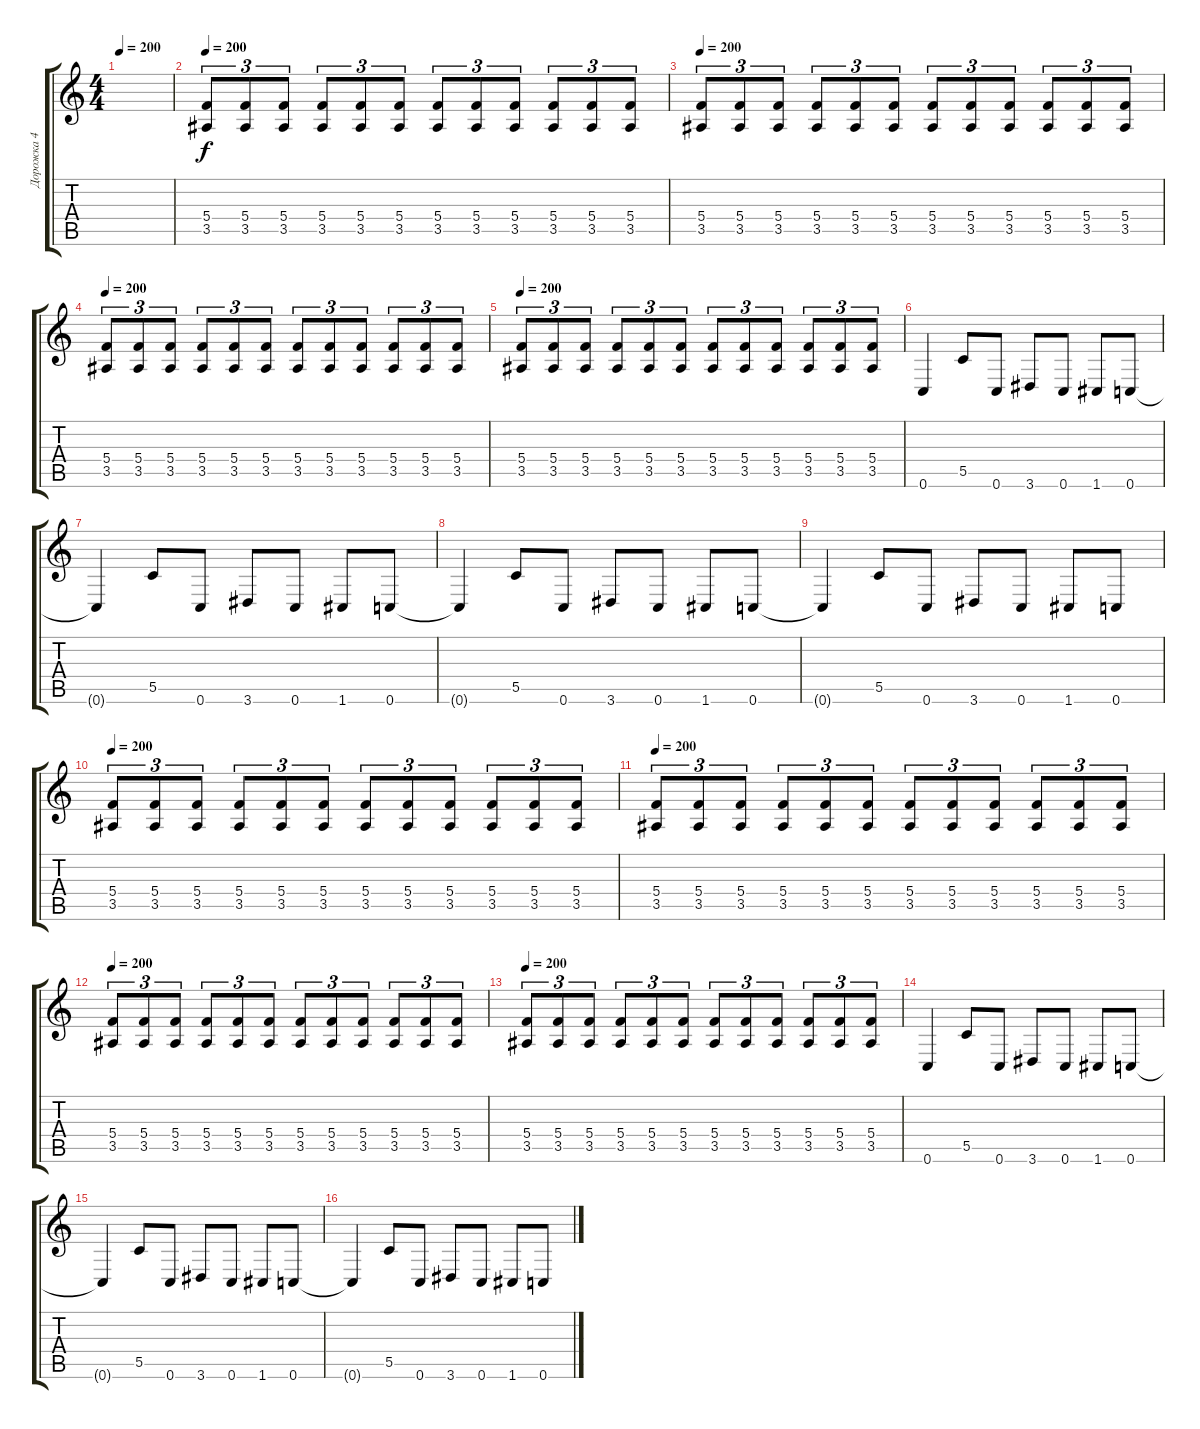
\track ("Дорожка 4" "Дорожка 4") {instrument overdrivenguitar}
\staff {score tabs}
\tuning (D4 A3 F3 C3 G2 C2) {hide}
\ts (4 4)
\tempo 200
\clef g2
\ks c
|
\tempo 200
(5.4 3.5).8{tu (3 2)} (5.4 3.5).8{tu (3 2)} (5.4 3.5).8{tu (3 2)} (5.4 3.5).8{tu (3 2)} (5.4 3.5).8{tu (3 2)} (5.4 3.5).8{tu (3 2)} (5.4 3.5).8{tu (3 2)} (5.4 3.5).8{tu (3 2)} (5.4 3.5).8{tu (3 2)} (5.4 3.5).8{tu (3 2)} (5.4 3.5).8{tu (3 2)} (5.4 3.5).8{tu (3 2)} |
\tempo 200
(5.4 3.5).8{tu (3 2)} (5.4 3.5).8{tu (3 2)} (5.4 3.5).8{tu (3 2)} (5.4 3.5).8{tu (3 2)} (5.4 3.5).8{tu (3 2)} (5.4 3.5).8{tu (3 2)} (5.4 3.5).8{tu (3 2)} (5.4 3.5).8{tu (3 2)} (5.4 3.5).8{tu (3 2)} (5.4 3.5).8{tu (3 2)} (5.4 3.5).8{tu (3 2)} (5.4 3.5).8{tu (3 2)} |
\tempo 200
(5.4 3.5).8{tu (3 2)} (5.4 3.5).8{tu (3 2)} (5.4 3.5).8{tu (3 2)} (5.4 3.5).8{tu (3 2)} (5.4 3.5).8{tu (3 2)} (5.4 3.5).8{tu (3 2)} (5.4 3.5).8{tu (3 2)} (5.4 3.5).8{tu (3 2)} (5.4 3.5).8{tu (3 2)} (5.4 3.5).8{tu (3 2)} (5.4 3.5).8{tu (3 2)} (5.4 3.5).8{tu (3 2)} |
\tempo 200
(5.4 3.5).8{tu (3 2)} (5.4 3.5).8{tu (3 2)} (5.4 3.5).8{tu (3 2)} (5.4 3.5).8{tu (3 2)} (5.4 3.5).8{tu (3 2)} (5.4 3.5).8{tu (3 2)} (5.4 3.5).8{tu (3 2)} (5.4 3.5).8{tu (3 2)} (5.4 3.5).8{tu (3 2)} (5.4 3.5).8{tu (3 2)} (5.4 3.5).8{tu (3 2)} (5.4 3.5).8{tu (3 2)} |
0.6.4 5.5.8 0.6.8 3.6.8 0.6.8 1.6.8 0.6.8 |
0.6{t}.4 5.5.8 0.6.8 3.6.8 0.6.8 1.6.8 0.6.8 |
0.6{t}.4 5.5.8 0.6.8 3.6.8 0.6.8 1.6.8 0.6.8 |
0.6{t}.4 5.5.8 0.6.8 3.6.8 0.6.8 1.6.8 0.6.8 |
\tempo 200
(5.4 3.5).8{tu (3 2)} (5.4 3.5).8{tu (3 2)} (5.4 3.5).8{tu (3 2)} (5.4 3.5).8{tu (3 2)} (5.4 3.5).8{tu (3 2)} (5.4 3.5).8{tu (3 2)} (5.4 3.5).8{tu (3 2)} (5.4 3.5).8{tu (3 2)} (5.4 3.5).8{tu (3 2)} (5.4 3.5).8{tu (3 2)} (5.4 3.5).8{tu (3 2)} (5.4 3.5).8{tu (3 2)} |
\tempo 200
(5.4 3.5).8{tu (3 2)} (5.4 3.5).8{tu (3 2)} (5.4 3.5).8{tu (3 2)} (5.4 3.5).8{tu (3 2)} (5.4 3.5).8{tu (3 2)} (5.4 3.5).8{tu (3 2)} (5.4 3.5).8{tu (3 2)} (5.4 3.5).8{tu (3 2)} (5.4 3.5).8{tu (3 2)} (5.4 3.5).8{tu (3 2)} (5.4 3.5).8{tu (3 2)} (5.4 3.5).8{tu (3 2)} |
\tempo 200
(5.4 3.5).8{tu (3 2)} (5.4 3.5).8{tu (3 2)} (5.4 3.5).8{tu (3 2)} (5.4 3.5).8{tu (3 2)} (5.4 3.5).8{tu (3 2)} (5.4 3.5).8{tu (3 2)} (5.4 3.5).8{tu (3 2)} (5.4 3.5).8{tu (3 2)} (5.4 3.5).8{tu (3 2)} (5.4 3.5).8{tu (3 2)} (5.4 3.5).8{tu (3 2)} (5.4 3.5).8{tu (3 2)} |
\tempo 200
(5.4 3.5).8{tu (3 2)} (5.4 3.5).8{tu (3 2)} (5.4 3.5).8{tu (3 2)} (5.4 3.5).8{tu (3 2)} (5.4 3.5).8{tu (3 2)} (5.4 3.5).8{tu (3 2)} (5.4 3.5).8{tu (3 2)} (5.4 3.5).8{tu (3 2)} (5.4 3.5).8{tu (3 2)} (5.4 3.5).8{tu (3 2)} (5.4 3.5).8{tu (3 2)} (5.4 3.5).8{tu (3 2)} |
0.6.4 5.5.8 0.6.8 3.6.8 0.6.8 1.6.8 0.6.8 |
0.6{t}.4 5.5.8 0.6.8 3.6.8 0.6.8 1.6.8 0.6.8 |
0.6{t}.4 5.5.8 0.6.8 3.6.8 0.6.8 1.6.8 0.6.8
